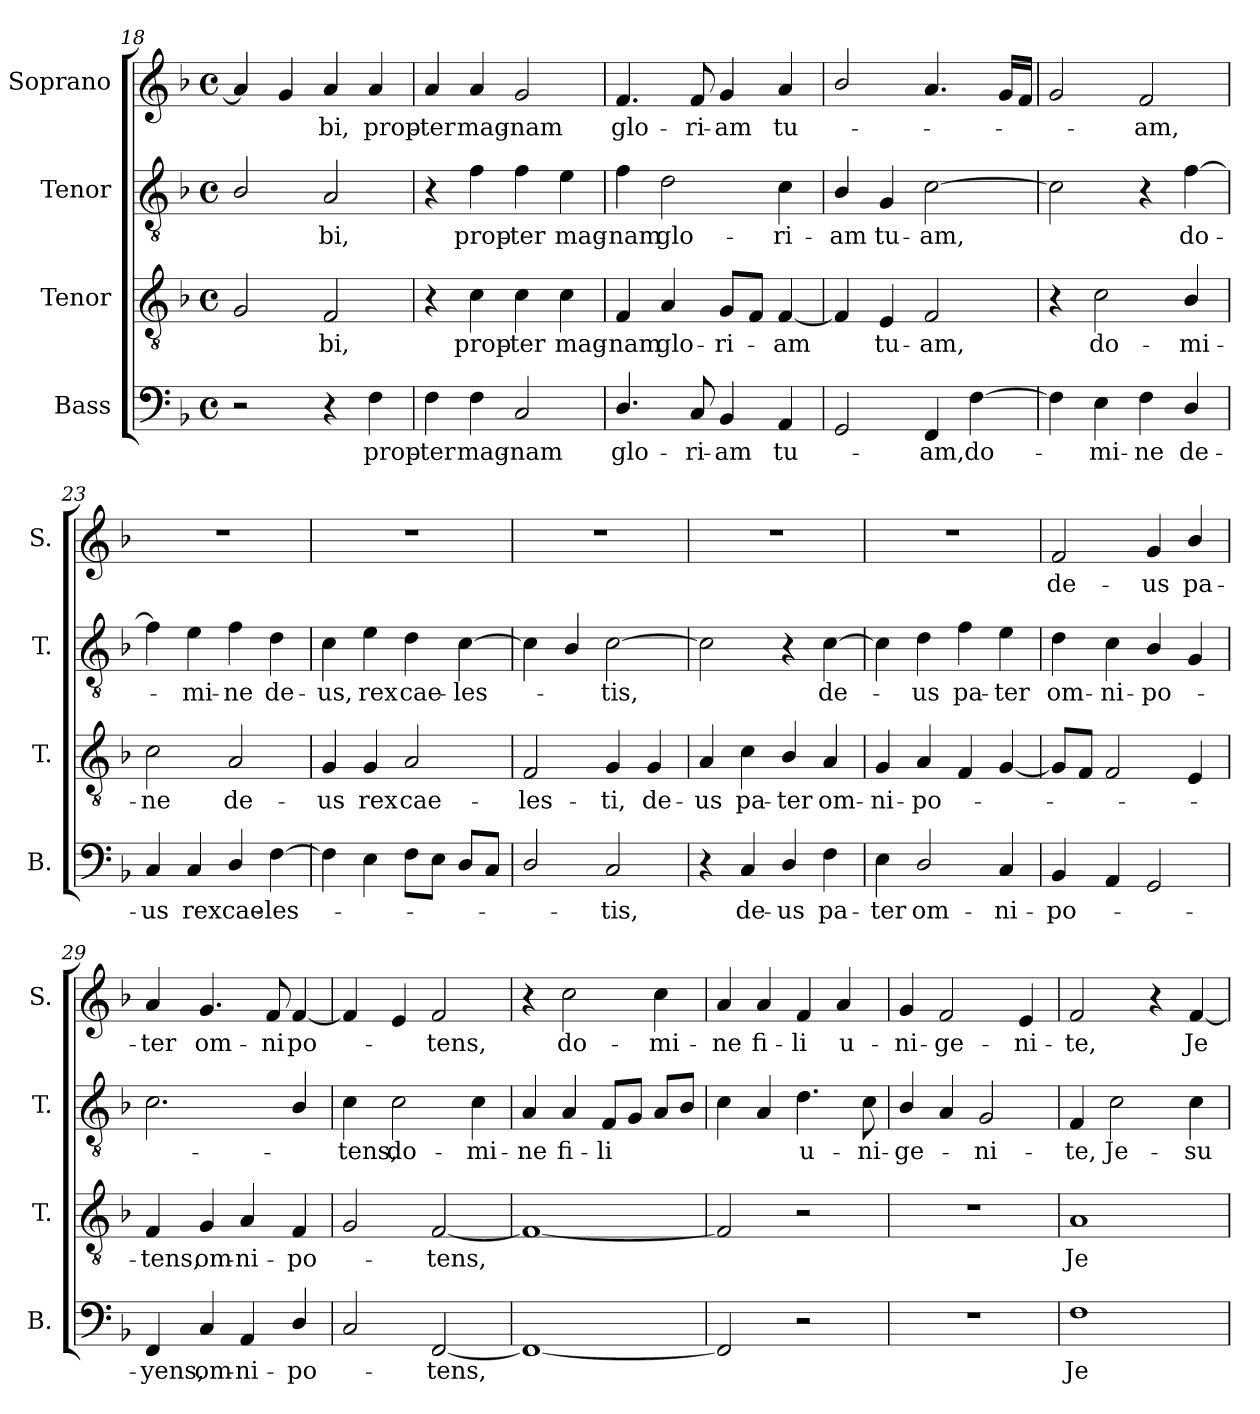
**kern	**text	**kern	**text	**kern	**text	**kern	**text
*part4	*part4	*part3	*part3	*part2	*part2	*part1	*part1
*staff4	*staff4	*staff3	*staff3	*staff2	*staff2	*staff1	*staff1
*I"Bass	*	*I"Tenor	*	*I"Tenor	*	*I"Soprano	*
*I'B.	*	*I'T.	*	*I'T.	*	*I'S.	*
*clefF4	*	*clefGv2	*	*clefGv2	*	*clefG2	*
*	*	*ITrd7c12	*	*ITrd7c12	*	*	*
*k[b-]	*	*k[b-]	*	*k[b-]	*	*k[b-]	*
*F:	*	*F:	*	*F:	*	*F:	*
*M4/4	*	*M4/4	*	*M4/4	*	*M4/4	*
*met(c)	*	*met(c)	*	*met(c)	*	*met(c)	*
=18	=18	=18	=18	=18	=18	=18	=18
2r	.	2GG/	.	2BB-/	.	4a/]	.
.	.	.	.	.	.	4g/	.
!	!	!	!LO:LY:b	!	!LO:LY:b	!	!LO:LY:b
4r	.	2FF/	-bi,	2AA/	-bi,	4a/	-bi,
!	!LO:LY:b	!	!	!	!	!	!LO:LY:b
4F\	prop-	.	.	.	.	4a/	prop-
=19	=19	=19	=19	=19	=19	=19	=19
!	!LO:LY:b	!	!	!	!	!	!LO:LY:b
4F\	-ter	4r	.	4r	.	4a/	-ter
!	!LO:LY:b	!	!LO:LY:b	!	!LO:LY:b	!	!LO:LY:b
4F\	mag-	4C\	prop-	4F\	prop-	4a/	mag-
!	!LO:LY:b	!	!LO:LY:b	!	!LO:LY:b	!	!LO:LY:b
2C/	-nam	4C\	-ter	4F\	-ter	2g/	-nam
!	!	!	!LO:LY:b	!	!LO:LY:b	!	!
.	.	4C\	mag-	4E\	mag-	.	.
=20	=20	=20	=20	=20	=20	=20	=20
!	!LO:LY:b	!	!LO:LY:b	!	!LO:LY:b	!	!LO:LY:b
4.D/	glo-	4FF/	-nam	4F\	-nam	4.f/	glo-
!	!	!	!LO:LY:b	!	!LO:LY:b	!	!
.	.	4AA/	glo-	2D\	glo-	.	.
!	!LO:LY:b	!	!	!	!	!	!LO:LY:b
8C/	-ri-	.	.	.	.	8f/	-ri-
!	!LO:LY:b	!	!LO:LY:b	!	!	!	!LO:LY:b
4BB-/	-am	8GG/L	-ri-	.	.	4g/	-am
.	.	8FF/J	.	.	.	.	.
!	!LO:LY:b	!	!LO:LY:b	!	!LO:LY:b	!	!LO:LY:b
4AA/	tu-	[4FF/	-am	4C\	-ri-	4a/	tu-
=21	=21	=21	=21	=21	=21	=21	=21
!	!	!	!	!	!LO:LY:b	!	!
2GG/	.	4FF/]	.	4BB-/	-am	2b-/	.
!	!	!	!LO:LY:b	!	!LO:LY:b	!	!
.	.	4EE/	tu-	4GG/	tu-	.	.
!	!LO:LY:b	!	!LO:LY:b	!	!LO:LY:b	!	!
4FF/	-am,	2FF/	-am,	[2C\	-am,	4.a/	.
!	!LO:LY:b	!	!	!	!	!	!
[4F\	do-	.	.	.	.	.	.
.	.	.	.	.	.	16g/LL	.
.	.	.	.	.	.	16f/JJ	.
=22	=22	=22	=22	=22	=22	=22	=22
4F\]	.	4r	.	2C\]	.	2g/	.
!	!LO:LY:b	!	!LO:LY:b	!	!	!	!
4E\	-mi-	2C\	do-	.	.	.	.
!	!LO:LY:b	!	!	!	!	!	!LO:LY:b
4F\	-ne	.	.	4r	.	2f/	-am,
!	!LO:LY:b	!	!LO:LY:b	!	!LO:LY:b	!	!
4D/	de-	4BB-/	-mi-	[4F\	do-	.	.
=23	=23	=23	=23	=23	=23	=23	=23
!	!LO:LY:b	!	!LO:LY:b	!	!	!	!
4C/	-us	2C\	-ne	4F\]	.	1r	.
!	!LO:LY:b	!	!	!	!LO:LY:b	!	!
4C/	rex	.	.	4E\	-mi-	.	.
!	!LO:LY:b	!	!LO:LY:b	!	!LO:LY:b	!	!
4D/	cae-	2AA/	de-	4F\	-ne	.	.
!	!LO:LY:b	!	!	!	!LO:LY:b	!	!
[4F\	-les-	.	.	4D\	de-	.	.
=24	=24	=24	=24	=24	=24	=24	=24
!	!	!	!LO:LY:b	!	!LO:LY:b	!	!
4F\]	.	4GG/	-us	4C\	-us,	1r	.
!	!	!	!LO:LY:b	!	!LO:LY:b	!	!
4E\	.	4GG/	rex	4E\	rex	.	.
!	!	!	!LO:LY:b	!	!LO:LY:b	!	!
8F\L	.	2AA/	cae-	4D\	cae-	.	.
8E\J	.	.	.	.	.	.	.
!	!	!	!	!	!LO:LY:b	!	!
8D/L	.	.	.	[4C\	-les-	.	.
8C/J	.	.	.	.	.	.	.
=25	=25	=25	=25	=25	=25	=25	=25
!	!	!	!LO:LY:b	!	!	!	!
2D/	.	2FF/	-les-	4C\]	.	1r	.
.	.	.	.	4BB-/	.	.	.
!	!LO:LY:b	!	!LO:LY:b	!	!LO:LY:b	!	!
2C/	-tis,	4GG/	-ti,	[2C\	-tis,	.	.
!	!	!	!LO:LY:b	!	!	!	!
.	.	4GG/	de-	.	.	.	.
=26	=26	=26	=26	=26	=26	=26	=26
!	!	!	!LO:LY:b	!	!	!	!
4r	.	4AA/	-us	2C\]	.	1r	.
!	!LO:LY:b	!	!LO:LY:b	!	!	!	!
4C/	de-	4C\	pa-	.	.	.	.
!	!LO:LY:b	!	!LO:LY:b	!	!	!	!
4D/	-us	4BB-/	-ter	4r	.	.	.
!	!LO:LY:b	!	!LO:LY:b	!	!LO:LY:b	!	!
4F\	pa-	4AA/	om-	[4C\	de-	.	.
=27	=27	=27	=27	=27	=27	=27	=27
!	!LO:LY:b	!	!LO:LY:b	!	!	!	!
4E\	-ter	4GG/	-ni-	4C\]	.	1r	.
!	!LO:LY:b	!	!LO:LY:b	!	!LO:LY:b	!	!
2D/	om-	4AA/	-po-	4D\	-us	.	.
!	!	!	!	!	!LO:LY:b	!	!
.	.	4FF/	.	4F\	pa-	.	.
!	!LO:LY:b	!	!	!	!LO:LY:b	!	!
4C/	-ni-	[4GG/	.	4E\	-ter	.	.
=28	=28	=28	=28	=28	=28	=28	=28
!	!LO:LY:b	!	!	!	!LO:LY:b	!	!LO:LY:b
4BB-/	-po-	8GG/L]	.	4D\	om-	2f/	de-
.	.	8FF/J	.	.	.	.	.
!	!	!	!	!	!LO:LY:b	!	!
4AA/	.	2FF/	.	4C\	-ni-	.	.
!	!	!	!	!	!LO:LY:b	!	!LO:LY:b
2GG/	.	.	.	4BB-/	-po-	4g/	-us
!	!	!	!	!	!	!	!LO:LY:b
.	.	4EE/	.	4GG/	.	4b-/	pa-
=29	=29	=29	=29	=29	=29	=29	=29
!	!LO:LY:b	!	!LO:LY:b	!	!	!	!LO:LY:b
4FF/	-yens,	4FF/	-tens,	2.C\	.	4a/	-ter
!	!LO:LY:b	!	!LO:LY:b	!	!	!	!LO:LY:b
4C/	om-	4GG/	om-	.	.	4.g/	om-
!	!LO:LY:b	!	!LO:LY:b	!	!	!	!
4AA/	-ni-	4AA/	-ni-	.	.	.	.
!	!	!	!	!	!	!	!LO:LY:b
.	.	.	.	.	.	8f/	-ni
!	!LO:LY:b	!	!LO:LY:b	!	!	!	!LO:LY:b
4D/	-po-	4FF/	-po-	4BB-/	.	[4f/	po-
=30	=30	=30	=30	=30	=30	=30	=30
!	!	!	!	!	!LO:LY:b	!	!
2C/	.	2GG/	.	4C\	-tens,	4f/]	.
!	!	!	!	!	!LO:LY:b	!	!
.	.	.	.	2C\	do-	4e/	.
!	!LO:LY:b	!	!LO:LY:b	!	!	!	!LO:LY:b
[2FF/	-tens,	[2FF/	-tens,	.	.	2f/	-tens,
!	!	!	!	!	!LO:LY:b	!	!
.	.	.	.	4C\	-mi-	.	.
=31	=31	=31	=31	=31	=31	=31	=31
!	!	!	!	!	!LO:LY:b	!	!
1FF_	.	1FF_	.	4AA/	-ne	4r	.
!	!	!	!	!	!LO:LY:b	!	!LO:LY:b
.	.	.	.	4AA/	fi-	2cc\	do-
!	!	!	!	!	!LO:LY:b	!	!
.	.	.	.	8FF/L	-li	.	.
.	.	.	.	8GG/J	.	.	.
!	!	!	!	!	!	!	!LO:LY:b
.	.	.	.	8AA/L	.	4cc\	-mi-
.	.	.	.	8BB-/J	.	.	.
=32	=32	=32	=32	=32	=32	=32	=32
!	!	!	!	!	!	!	!LO:LY:b
2FF/]	.	2FF/]	.	4C\	.	4a/	-ne
!	!	!	!	!	!	!	!LO:LY:b
.	.	.	.	4AA/	.	4a/	fi-
!	!	!	!	!	!LO:LY:b	!	!LO:LY:b
2r	.	2r	.	4.D\	u-	4f/	-li
!	!	!	!	!	!	!	!LO:LY:b
.	.	.	.	.	.	4a/	u-
!	!	!	!	!	!LO:LY:b	!	!
.	.	.	.	8C\	-ni-	.	.
=33	=33	=33	=33	=33	=33	=33	=33
!	!	!	!	!	!LO:LY:b	!	!LO:LY:b
1r	.	1r	.	4BB-/	-ge-	4g/	-ni-
!	!	!	!	!	!	!	!LO:LY:b
.	.	.	.	4AA/	.	2f/	-ge-
!	!	!	!	!	!LO:LY:b	!	!
.	.	.	.	2GG/	-ni-	.	.
!	!	!	!	!	!	!	!LO:LY:b
.	.	.	.	.	.	4e/	-ni-
=34	=34	=34	=34	=34	=34	=34	=34
!	!LO:LY:b	!	!LO:LY:b	!	!LO:LY:b	!	!LO:LY:b
1F	Je-	1AA	Je-	4FF/	-te,	2f/	-te,
!	!	!	!	!	!LO:LY:b	!	!
.	.	.	.	2C\	Je-	.	.
.	.	.	.	.	.	4r	.
!	!	!	!	!	!LO:LY:b	!	!LO:LY:b
.	.	.	.	4C\	-su	[4f/	Je-
=	=	=	=	=	=	=	=
*-	*-	*-	*-	*-	*-	*-	*-
